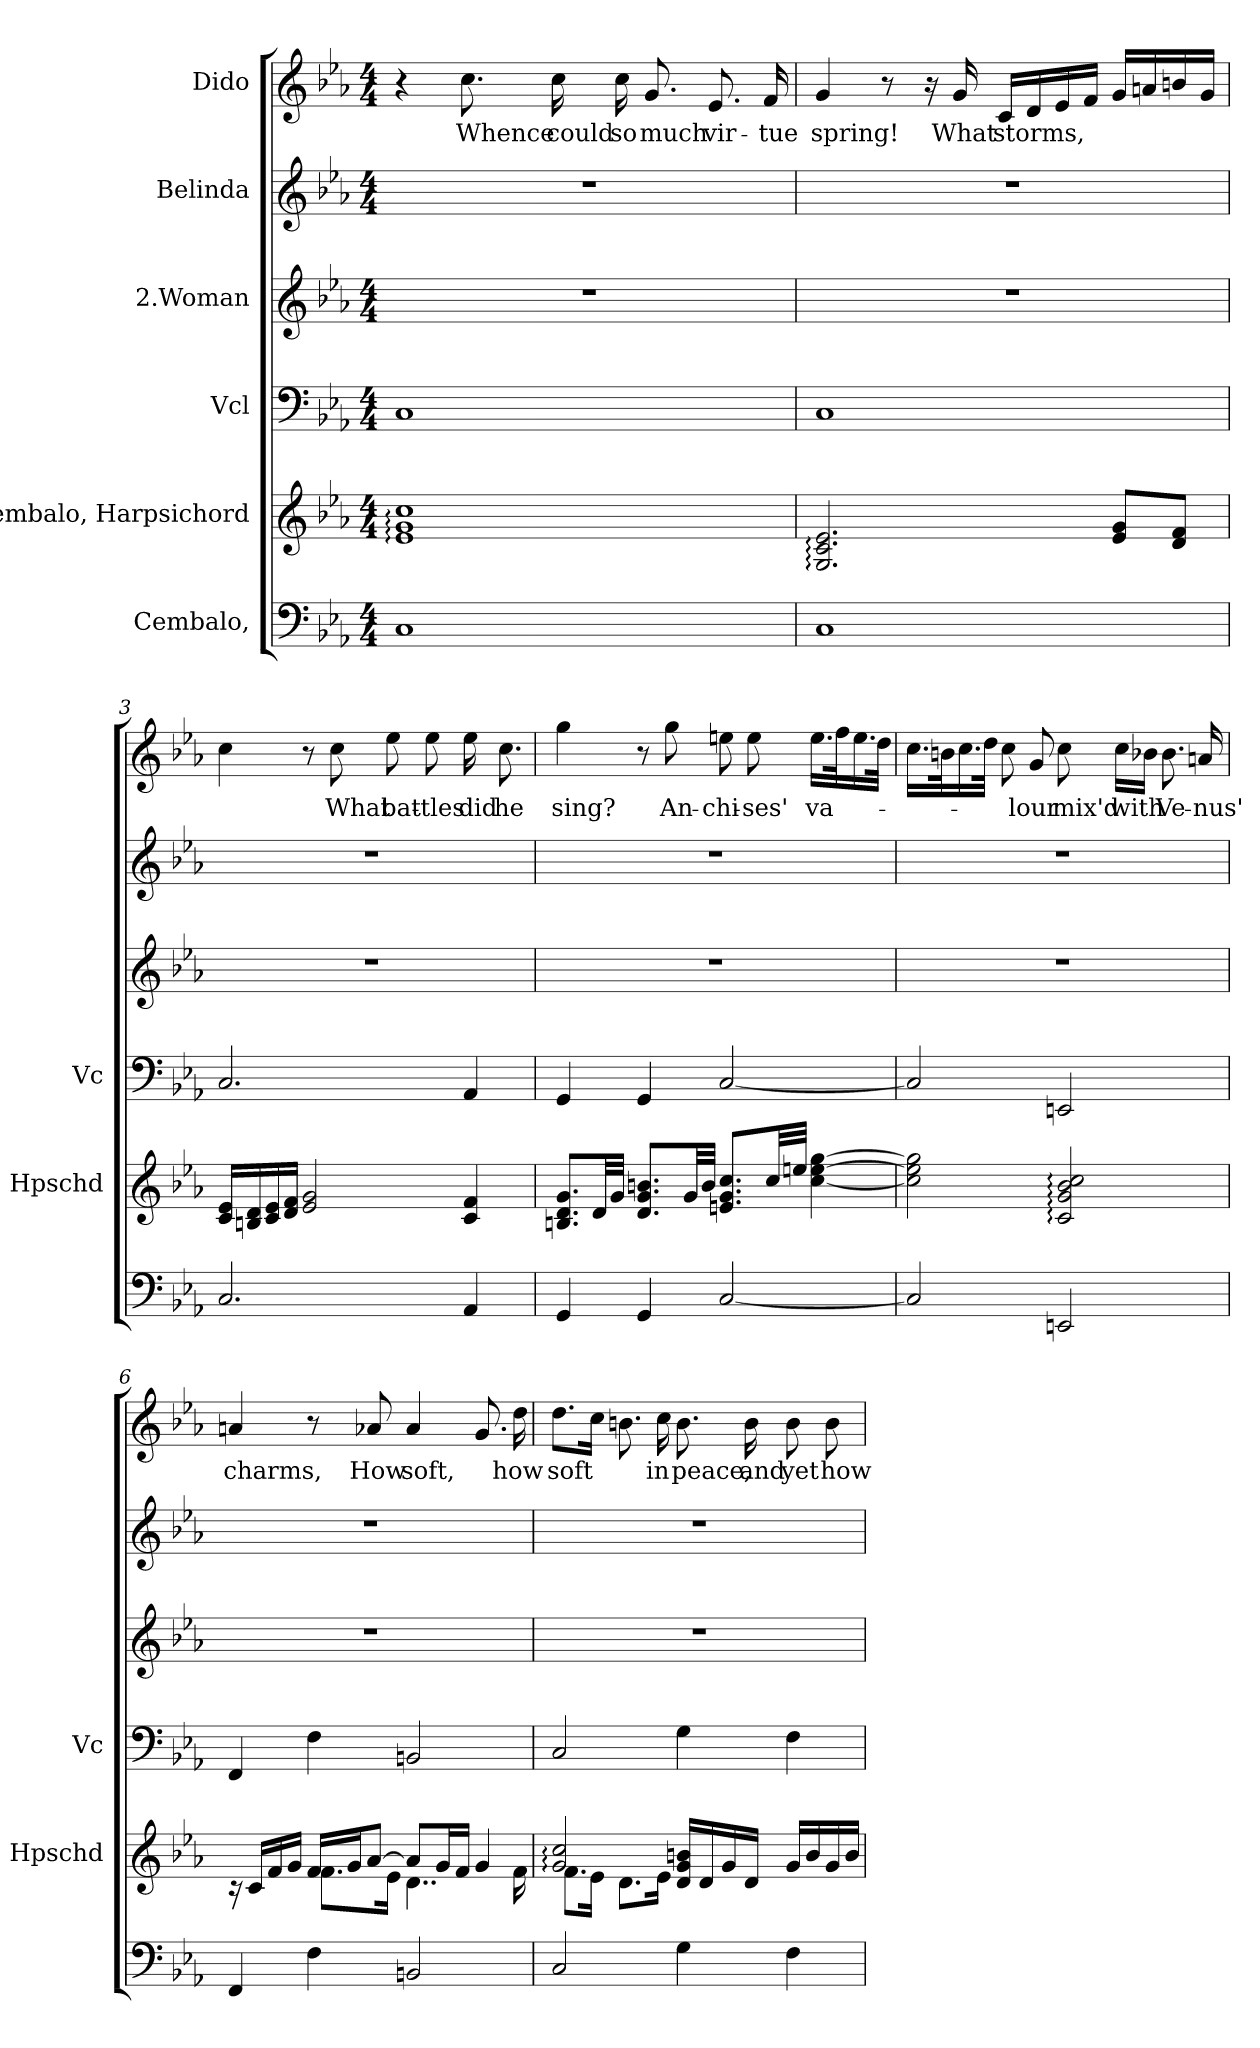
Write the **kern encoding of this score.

**kern	**kern	**kern	**kern	**kern	**kern	**text
*part6	*part5	*part4	*part3	*part2	*part1	*part1
*staff6	*staff5	*staff4	*staff3	*staff2	*staff1	*staff1
*I"Cembalo,	*I"Cembalo, Harpsichord	*I"Vcl	*I"2.Woman	*I"Belinda	*I"Dido	*
*	*I'Hpschd	*I'Vc	*	*	*	*
*clefF4	*clefG2	*clefF4	*clefG2	*clefG2	*clefG2	*
*k[b-e-a-]	*k[b-e-a-]	*k[b-e-a-]	*k[b-e-a-]	*k[b-e-a-]	*k[b-e-a-]	*
*M4/4	*M4/4	*M4/4	*M4/4	*M4/4	*M4/4	*
*MM60	*MM60	*MM60	*MM60	*MM60	*MM60	*
=1	=1	=1	=1	=1	=1	=1
1C	1e-: 1g: 1cc:	1C	1r	1r	4r	.
!	!	!	!	!	!	!LO:LY:b
.	.	.	.	.	8.cc\	Whence
!	!	!	!	!	!	!LO:LY:b
.	.	.	.	.	16cc\	could
!	!	!	!	!	!	!LO:LY:b
.	.	.	.	.	16cc\	so
!	!	!	!	!	!	!LO:LY:b
.	.	.	.	.	8.g/	much
!	!	!	!	!	!	!LO:LY:b
.	.	.	.	.	8.e-/	vir-
!	!	!	!	!	!	!LO:LY:b
.	.	.	.	.	16f/	-tue
=2	=2	=2	=2	=2	=2	=2
!	!	!	!	!	!	!LO:LY:b
1C	2.G/: 2.c/: 2.e-/:	1C	1r	1r	4g/	spring!
.	.	.	.	.	8r	.
.	.	.	.	.	16r	.
!	!	!	!	!	!	!LO:LY:b
.	.	.	.	.	16g/	What
!	!	!	!	!	!	!LO:LY:b
.	.	.	.	.	16c/LL	storms,
.	.	.	.	.	16d/	.
.	.	.	.	.	16e-/	.
.	.	.	.	.	16f/JJ	.
.	8e-/ 8g/L	.	.	.	16g/LL	.
.	.	.	.	.	16an/	.
.	8d/ 8f/J	.	.	.	16bn/	.
.	.	.	.	.	16g/JJ	.
!!LO:LB:g=z
=3	=3	=3	=3	=3	=3	=3
2.C/	16c/ 16e-/LL	2.C/	1r	1r	4cc\	.
.	16Bn/ 16d/	.	.	.	.	.
.	16c/ 16e-/	.	.	.	.	.
.	16d/ 16f/JJ	.	.	.	.	.
.	2e-/ 2g/	.	.	.	8r	.
!	!	!	!	!	!	!LO:LY:b
.	.	.	.	.	8cc\	What
!	!	!	!	!	!	!LO:LY:b
.	.	.	.	.	8ee-\	bat-
!	!	!	!	!	!	!LO:LY:b
.	.	.	.	.	8ee-\	-tles
!	!	!	!	!	!	!LO:LY:b
4AA-/	4c/ 4f/	4AA-/	.	.	16ee-\	did
!	!	!	!	!	!	!LO:LY:b
.	.	.	.	.	8.cc\	he
=4	=4	=4	=4	=4	=4	=4
!	!	!	!	!	!	!LO:LY:b
4GG/	8.Bn/ 8.d/ 8.g/L	4GG/	1r	1r	4gg\	sing?
.	32d/LL	.	.	.	.	.
.	32g/JJJ	.	.	.	.	.
4GG/	8.d/ 8.g/ 8.bn/L	4GG/	.	.	8r	.
!	!	!	!	!	!	!LO:LY:b
.	.	.	.	.	8gg\	An-
.	32g/LL	.	.	.	.	.
.	32b/JJJ	.	.	.	.	.
!	!	!	!	!	!	!LO:LY:b
[2C/	8.en/ 8.g/ 8.cc/L	[2C/	.	.	8een\	-chi-
!	!	!	!	!	!	!LO:LY:b
.	.	.	.	.	8ee\	-ses'
.	32cc/LL	.	.	.	.	.
.	32een/JJJ	.	.	.	.	.
!	!	!	!	!	!	!LO:LY:b
.	[4cc\ [4ee\ [4gg\	.	.	.	16.ee\LL	va-
.	.	.	.	.	32ff\K	.
.	.	.	.	.	16.ee\	.
.	.	.	.	.	32dd\JJk	.
!!LO:PB:g=z
=5	=5	=5	=5	=5	=5	=5
2C/]	2cc\] 2ee\] 2gg\]	2C/]	1r	1r	16.cc\LL	.
.	.	.	.	.	32bn\K	.
.	.	.	.	.	16.cc\	.
.	.	.	.	.	32dd\JJk	.
.	.	.	.	.	8cc\	.
!	!	!	!	!	!	!LO:LY:b
.	.	.	.	.	8g/	-lour
!	!	!	!	!	!	!LO:LY:b
2EEn/	2c/: 2g/: 2b-/: 2cc/:	2EEn/	.	.	8cc\	mix'd
!	!	!	!	!	!	!LO:LY:b
.	.	.	.	.	16cc\LL	with
.	.	.	.	.	16b-X\JJ	.
!	!	!	!	!	!	!LO:LY:b
.	.	.	.	.	8.b-\	Ve-
!	!	!	!	!	!	!LO:LY:b
.	.	.	.	.	16an/	-nus'
=6	=6	=6	=6	=6	=6	=6
*	*^	*	*	*	*	*
!	!	!	!	!	!	!	!LO:LY:b
4FF/	16rc	4ryy	4FF/	1r	1r	4an/	charms,
.	16c/LL	.	.	.	.	.	.
.	16f/	.	.	.	.	.	.
.	16g/JJ	.	.	.	.	.	.
4F\	16f/LL	8.f\L	4F\	.	.	8r	.
.	16g/J	.	.	.	.	.	.
!	!	!	!	!	!	!	!LO:LY:b
.	[8a-/J	.	.	.	.	8a-X/	How
.	.	16e-\Jk	.	.	.	.	.
!	!	!	!	!	!	!	!LO:LY:b
2BBn/	8a-/L]	4..d\	2BBn/	.	.	4a-/	soft,
.	16g/L	.	.	.	.	.	.
.	16f/JJ	.	.	.	.	.	.
.	4g/	.	.	.	.	8.g/	.
!	!	!	!	!	!	!	!LO:LY:b
.	.	16f\	.	.	.	16dd\	how
!!LO:LB:g=z
=7	=7	=7	=7	=7	=7	=7	=7
!	!	!	!	!	!	!	!LO:LY:b
2C/	2g/: 2cc/:	8.f\L	2C/	1r	1r	8.dd\L	soft
.	.	16e-\Jk	.	.	.	16cc\Jk	.
.	.	8.d\L	.	.	.	8.bn\	.
!	!	!	!	!	!	!	!LO:LY:b
.	.	16e-\Jk	.	.	.	16cc\	in
!	!	!	!	!	!	!	!LO:LY:b
4G\	16d/ 16g/ 16bn/LL	2ryy	4G\	.	.	8.b\	peace,
.	16d/	.	.	.	.	.	.
.	16g/	.	.	.	.	.	.
!	!	!	!	!	!	!	!LO:LY:b
.	16d/JJ	.	.	.	.	16b\	and
!	!	!	!	!	!	!	!LO:LY:b
4F\	16g/LL	.	4F\	.	.	8b\	yet
.	16b/	.	.	.	.	.	.
!	!	!	!	!	!	!	!LO:LY:b
.	16g/	.	.	.	.	8b\	how
.	16b/JJ	.	.	.	.	.	.
*	*v	*v	*	*	*	*	*
=	=	=	=	=	=	=
*-	*-	*-	*-	*-	*-	*-
